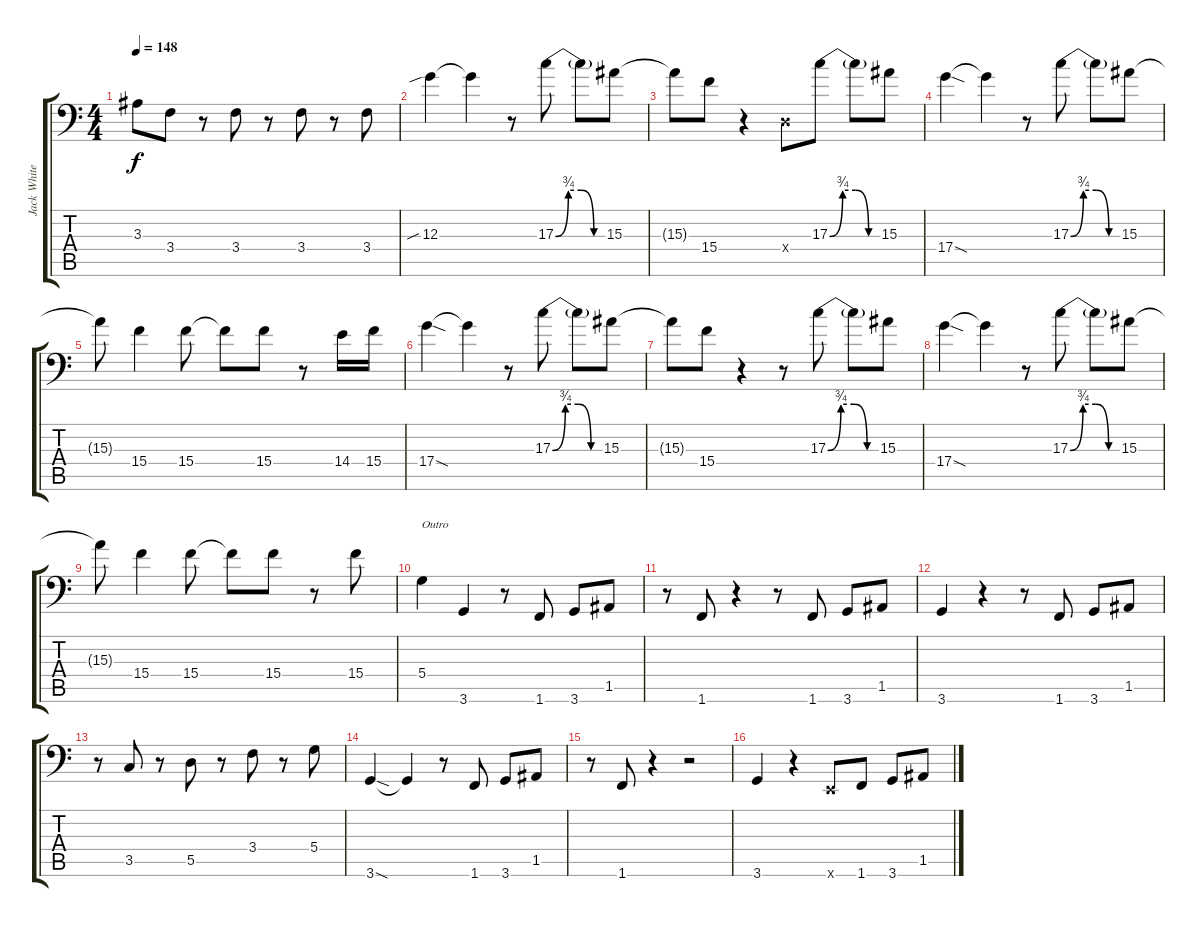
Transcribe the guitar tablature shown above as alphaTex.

\track ("Jack White Octaver Low" "Jack White") {instrument distortionguitar}
\staff {score tabs}
\tuning (E3 B2 G2 D2 A1 E1) {hide}
\ts (4 4)
\tempo 148
\clef f4
\ks c
3.3{t}.8{dy f} 3.4.8 r.8 3.4.8 r.8 3.4.8 r.8 3.4.8 |
12.3{sib}.4 12.3{t}.4 r.8 17.3{be (custom 0 0 15 3 30 3 45 0 60 0)}.8 17.3{t}.8 15.3.8 |
15.3{t}.8 15.4.8 r.4 0.4{x}.8 17.3{be (custom 0 0 15 3 30 3 45 0 60 0)}.8 17.3{t}.8 15.3.8 |
17.4{sod}.4 17.4{t}.4 r.8 17.3{be (custom 0 0 15 3 30 3 45 0 60 0)}.8 17.3{t}.8 15.3.8 |
15.3{t}.8 15.4.4 15.4.8 15.4{t}.8 15.4.8 r.8 14.4.16 15.4.16 |
17.4{sod}.4 17.4{t}.4 r.8 17.3{be (custom 0 0 15 3 30 3 45 0 60 0)}.8 17.3{t}.8 15.3.8 |
15.3{t}.8 15.4.8 r.4 r.8 17.3{be (custom 0 0 15 3 30 3 45 0 60 0)}.8 17.3{t}.8 15.3.8 |
17.4{sod}.4 17.4{t}.4 r.8 17.3{be (custom 0 0 15 3 30 3 45 0 60 0)}.8 17.3{t}.8 15.3.8 |
15.3{t}.8 15.4.4 15.4.8 15.4{t}.8 15.4.8 r.8 15.4.8 |
5.4.4{txt "Outro"} 3.6.4 r.8 1.6.8 3.6.8 1.5.8 |
r.8 1.6.8 r.4 r.8 1.6.8 3.6.8 1.5.8 |
3.6.4 r.4 r.8 1.6.8 3.6.8 1.5.8 |
r.8 3.5.8 r.8 5.5.8 r.8 3.4.8 r.8 5.4.8 |
3.6{sod}.4 3.6{t}.4 r.8 1.6.8 3.6.8 1.5.8 |
r.8 1.6.8 r.4 r.2 |
3.6.4 r.4 0.6{x}.8 1.6.8 3.6.8 1.5.8
